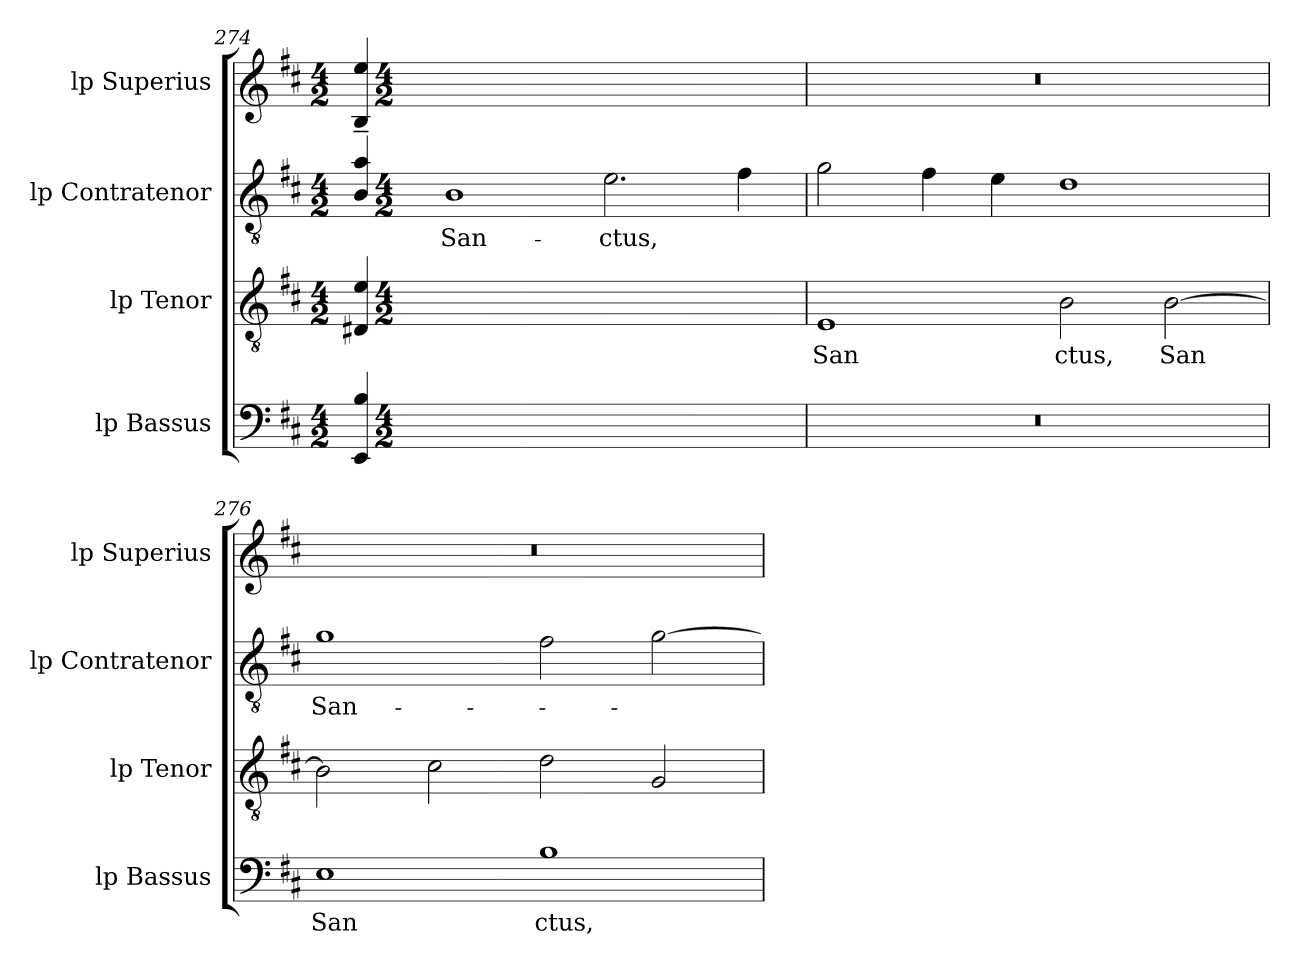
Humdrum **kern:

**kern	**text	**kern	**text	**kern	**text	**kern
*part4	*part4	*part3	*part3	*part2	*part2	*part1
*staff4	*staff4	*staff3	*staff3	*staff2	*staff2	*staff1
*I"lp Bassus	*	*I"lp Tenor	*	*I"lp Contratenor	*	*I"lp Superius
*I'lp Bassus	*	*I'lp Tenor	*	*I'lp Contratenor	*	*I'lp Superius
!!LO:PB:g=z
*clefF4	*	*clefGv2	*	*clefGv2	*	*clefG2
*k[f#c#]	*	*k[f#c#]	*	*k[f#c#]	*	*k[f#c#]
*D:	*	*D:	*	*D:	*	*D:
*M4/2	*	*M4/2	*	*M4/2	*	*M4/2
=274	=274	=274	=274	=274	=274	=274
4B/ 4EE/	.	4e/ 4D#X/	.	4a/ 4B/	.	4ee/~> 4B/~>
*M4/2	*	*M4/2	*	*M4/2	*	*M4/2
!	!	!	!	!	!LO:LY:b:cj	!
0ryy	.	0ryy	.	1B	San-	0ryy
!	!	!	!	!	!LO:LY:b	!
.	.	.	.	2.e\	-ctus,	.
.	.	.	.	4f#\	.	.
=275	=275	=275	=275	=275	=275	=275
!	!	!	!LO:LY:b:cj	!	!	!
0r	.	1E	San	2g\	.	0r
.	.	.	.	4f#\	.	.
.	.	.	.	4e\	.	.
!	!	!	!LO:LY:b:cj	!	!	!
.	.	2B\	ctus,	1d	.	.
!	!	!	!LO:LY:b	!	!	!
.	.	[>2B\	San	.	.	.
=276	=276	=276	=276	=276	=276	=276
!	!LO:LY:b:cj	!	!	!	!LO:LY:b:cj	!
1E	-San	2B\]	.	1g	San-	0r
.	.	2c#\	.	.	.	.
!	!LO:LY:b:cj	!	!	!	!	!
1B	ctus,	2d\	.	2f#\	.	.
.	.	2G/	.	[>2g\	.	.
=	=	=	=	=	=	=
*-	*-	*-	*-	*-	*-	*-
